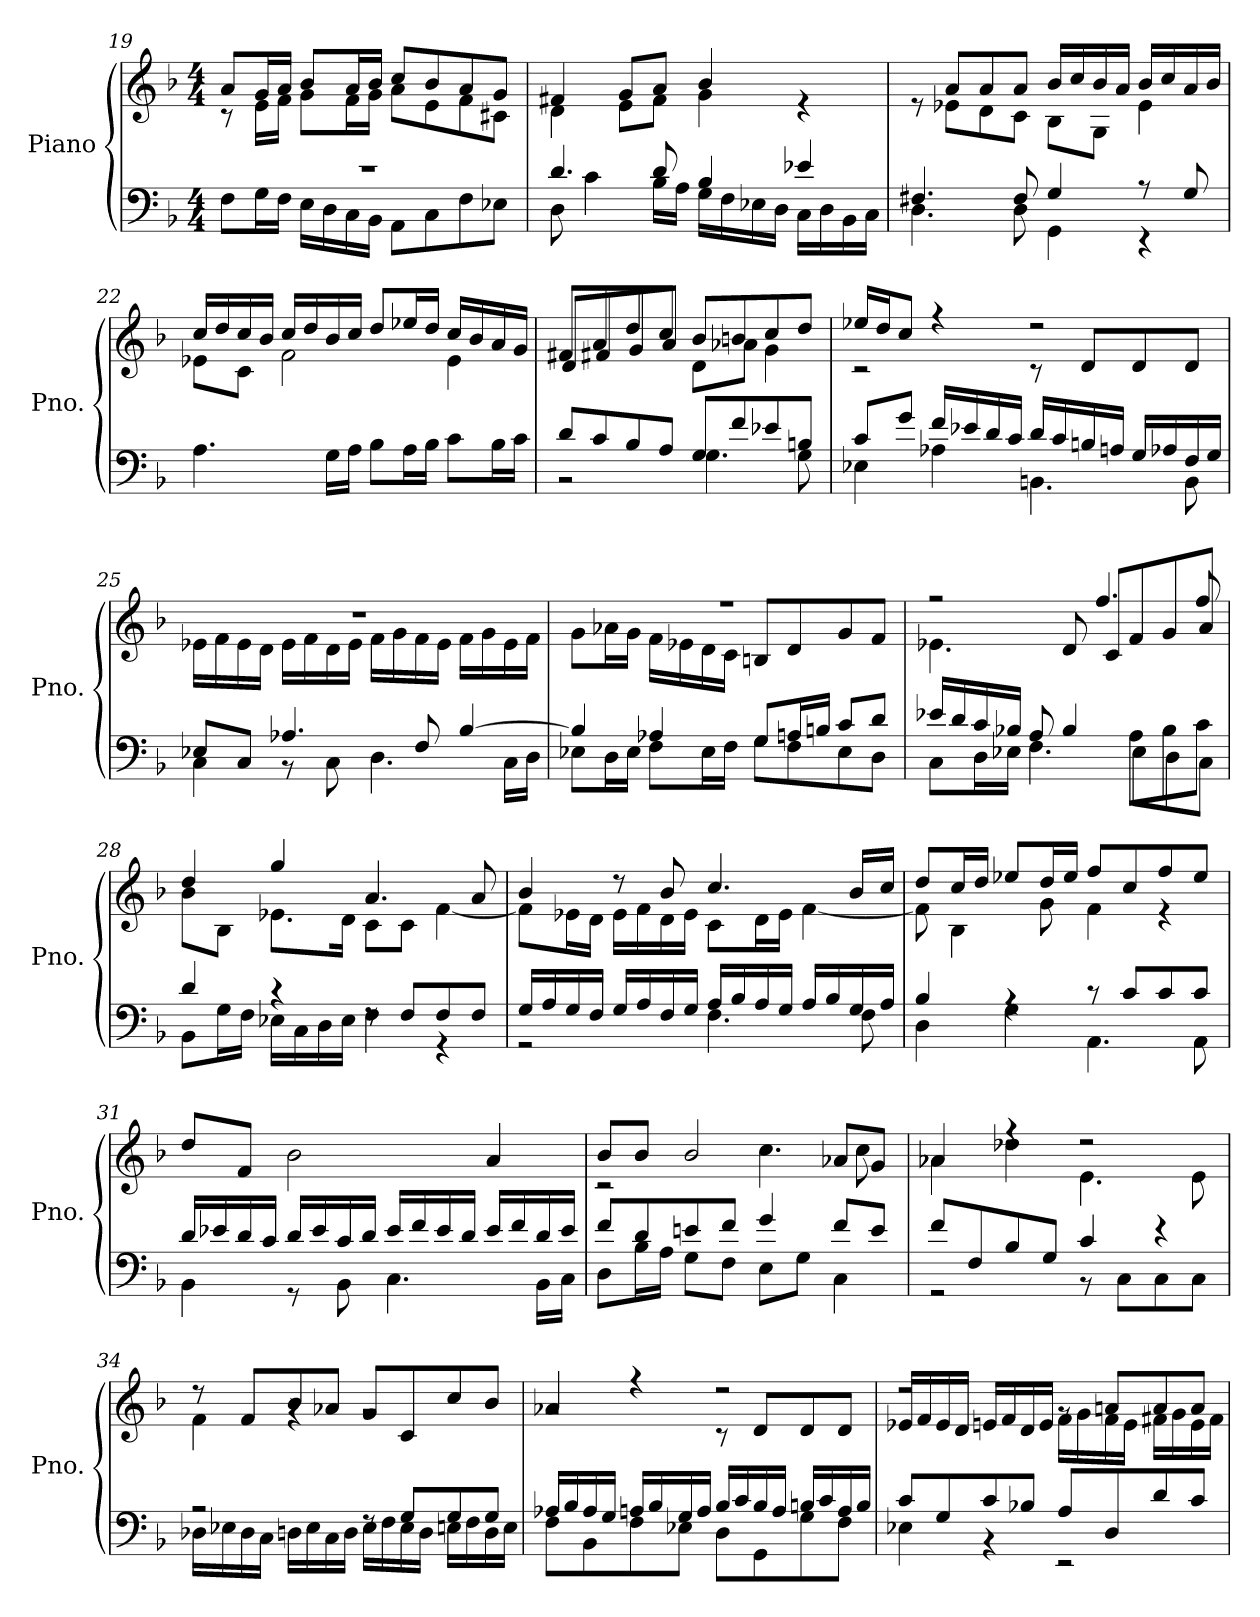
**kern	**kern
*part1	*part1
*staff2	*staff1
*I"Piano	*
*I'Pno.	*
*clefF4	*clefG2
*k[b-]	*k[b-]
*M4/4	*M4/4
=19	=19
*^	*^
1r	8F\L	8a/L	8r
.	16G\L	16g/L	16e\LL
.	16F\JJ	16a/JJ	16f\JJ
.	16E\LL	8b-/L	8g\L
.	16D\	.	.
.	16C\	16a/L	16f\L
.	16BB-\JJ	16b-/JJ	16g\JJ
.	8AA\L	8cc/L	8a\L
.	8C\	8b-/	8e\
.	8F\	8a/	8f\
.	8E-X\J	8g/J	8c#X\J
=20	=20	=20	=20
4.d/	8D\	4f#X/	4d\
.	4c\	.	.
.	.	8g/L	8e\L
8d/	16B-\LL	8a/J	8f#\J
.	16A\JJ	.	.
4B-/	16G\LL	4b-/	4g\
.	16F\	.	.
.	16E-X\	.	.
.	16D\JJ	.	.
4e-X/	16C\LL	4re	4ryy
.	16D\	.	.
.	16BB-\	.	.
.	16C\JJ	.	.
!!LO:LB:g=z	!!
=21	=21	=21	=21
4.F#X/	4.D\	8re	8ryy
.	.	8a/L	8e-X\L
.	.	8a/	8d\
8F#/	8D\	8a/J	8c\J
4G/	4GG\	16b-/LL	8B-\L
.	.	16cc/	.
.	.	16b-/	8G\J
.	.	16a/JJ	.
8r	4r	16b-/LL	4e-\
.	.	16cc/	.
8G/	.	16a/	.
.	.	16b-/JJ	.
*v	*v	*	*
=22	=22	=22
4.A\	16cc/LL	8e-X\L
.	16dd/	.
.	16cc/	8c\J
.	16b-/JJ	.
.	16cc/LL	2f\
.	16dd/	.
16G\LL	16b-/	.
16A\JJ	16cc/JJ	.
8B-\L	8dd/L	.
16A\L	16ee-X/L	.
16B-\JJ	16dd/JJ	.
8c\L	16cc/LL	4e-\
.	16b-/	.
16B-\L	16a/	.
16c\JJ	16g/JJ	.
=23	=23	=23
*^	*	*
8d/L	2r	8f#X/L	8d/L
8c/	.	8a/	8f#X/
8B-/	.	8dd/	8g/
8A/J	.	8cc/J	8a/J
8G/L	4.G\	8b-/L	8d\L
8f/	.	8bn/	8a-X\J
8e-X/	.	8cc/	4g\
8Bn/J	8G\	8dd/J	.
!!LO:LB:g=z	!!
=24	=24	=24	=24
8c/L	4E-X\	16ee-X/LL	2r
.	.	16dd/J	.
8g/J	.	8cc/J	.
16f/LL	4A-X\	4r	.
16e-X/	.	.	.
16d/	.	.	.
16c/JJ	.	.	.
16d/LL	4.BBn\	2r	8r
16c/	.	.	.
16Bn/	.	.	8d/L
16An/JJ	.	.	.
16G/LL	.	.	8d/
16A-X/	.	.	.
16F/	8BB\	.	8d/J
16G/JJ	.	.	.
=25	=25	=25	=25
8E-X/L	4C\	1r	16e-X\LL
.	.	.	16f\
8C/J	.	.	16e-\
.	.	.	16d\JJ
4.A-X/	8r	.	16e-\LL
.	.	.	16f\
.	8C\	.	16d\
.	.	.	16e-\JJ
.	4.D\	.	16f\LL
.	.	.	16g\
8F/	.	.	16f\
.	.	.	16e-\JJ
[4B-/	.	.	16f\LL
.	.	.	16g\
.	16C\LL	.	16e-\
.	16D\JJ	.	16f\JJ
!!LO:LB:g=z	!!
=26	=26	=26	=26
4B-/]	8E-X\L	1r	8g\L
.	16D\L	.	16a-X\L
.	16E-\JJ	.	16g\JJ
4A-X/	8F\L	.	16f\LL
.	.	.	16e-X\
.	16E-\L	.	16d\
.	16F\JJ	.	16c\JJ
8G/L	8G\L	.	8Bn/L
16An/L	8F\	.	8d/
16Bn/JJ	.	.	.
8c/L	8E-\	.	8g/
8d/J	8D\J	.	8f/J
=27	=27	=27	=27
16e-X/LL	8C\L	2r	4.e-X\
16d/	.	.	.
16c/	16D\L	.	.
16B-X/JJ	16E-X\JJ	.	.
8A/	4.F\	.	.
4B-/	.	.	8d/
.	.	4.ff/	8c/L
8A\L	8E-\L	.	8f/
8B-\	8D\	.	8g/
8c\J	8C\J	8ff/	8a/J
=28	=28	=28	=28
4d/	8BB-\L	4dd/	8b-\L
.	16G\L	.	8B-\J
.	16F\JJ	.	.
4r	16E-X\LL	4gg/	8.e-X\L
.	16C\	.	.
.	16D\	.	.
.	16E-\JJ	.	16d\Jk
8rF	4F\	4.a/	8c\L
8F/L	.	.	8c\J
8F/	4r	.	[4f\
8F/J	.	8a/	.
!!LO:PB:g=z	!!
=29	=29	=29	=29
16G/LL	2r	4b-/	8f\L]
16A/	.	.	.
16G/	.	.	16e-X\L
16F/JJ	.	.	16d\JJ
16G/LL	.	8r	16e-\LL
16A/	.	.	16f\
16F/	.	8b-/	16d\
16G/JJ	.	.	16e-\JJ
16A/LL	4.F\	4.cc/	8c\L
16B-/	.	.	.
16A/	.	.	16d\L
16G/JJ	.	.	16e-\JJ
16A/LL	.	.	[4f\
16B-/	.	.	.
16G/	8F\	16b-/LL	.
16A/JJ	.	16cc/JJ	.
=30	=30	=30	=30
4B-/	4D\	8dd/L	8f\]
.	.	16cc/L	4B-\
.	.	16dd/JJ	.
4rA	4G\	8ee-X/L	.
.	.	16dd/L	8g\
.	.	16ee-/JJ	.
8r	4.AA\	8ff/L	4f\
8c/L	.	8cc/	.
8c/	.	8ff/	4r
8c/J	8AA\	8ee-/J	.
*	*	*v	*v
!!LO:LB:g=z
=31	=31	=31
16d/LL	4BB-\	8dd/L
16e-X/	.	.
16d/	.	8f/J
16c/JJ	.	.
16d/LL	8r	2b-\
16e-/	.	.
16c/	8BB-\	.
16d/JJ	.	.
16e-/LL	4.C\	.
16f/	.	.
16e-/	.	.
16d/JJ	.	.
16e-/LL	.	4a/
16f/	.	.
16d/	16BB-\LL	.
16e-/JJ	16C\JJ	.
=32	=32	=32
*	*	*^
8f/L	8D\L	8b-/L	2r
8d/	16B-\L	8b-/J	.
.	16A\JJ	.	.
8en/	8G\L	2b-/	.
8f/J	8F\J	.	.
4g/	8E\L	.	4.cc\
.	8G\J	.	.
8f/L	4C\	8a-X/L	.
8e/J	.	8g/J	8cc\
=33	=33	=33	=33
8f/L	2r	4a-X/	4a-\
8F/	.	.	.
8B-/	.	4rff	4dd-X\
8G/J	.	.	.
4c/	8r	2r	4.e\
.	8C\L	.	.
4r	8C\	.	.
.	8C\J	.	8e\
!!LO:LB:g=z	!!
=34	=34	=34	=34
2r	16D-X\LL	8r	4f\
.	16E-X\	.	.
.	16D-\	8f/L	.
.	16C\JJ	.	.
.	16Dn\LL	8b-/	4rg
.	16E-\	.	.
.	16C\	8a-X/J	.
.	16D\JJ	.	.
8rF	16E-\LL	8g/L	2rg
.	16F\	.	.
8G/L	16E-\	8c/	.
.	16D\JJ	.	.
8G/	16En\LL	8cc/	.
.	16F\	.	.
8G/J	16D\	8b-/J	.
.	16E\JJ	.	.
=35	=35	=35	=35
16A-X/LL	8F\L	4a-X/	2rg
16B-/	.	.	.
16A-/	8BB-\	.	.
16G/JJ	.	.	.
16An/LL	8F\	4r	.
16B-/	.	.	.
16G/	8E-X\J	.	.
16A/JJ	.	.	.
16B-/LL	8D\L	2r	8r
16c/	.	.	.
16B-/	8GG\	.	8d/L
16A/JJ	.	.	.
16Bn/LL	8G\	.	8d/
16c/	.	.	.
16A/	8F\J	.	8d/J
16B/JJ	.	.	.
!!LO:LB:g=z	!!
=36	=36	=36	=36
8c/L	4E-X\	2rdd	16e-X/LL
.	.	.	16f/
8G/	.	.	16e-/
.	.	.	16d/JJ
8c/	4r	.	16en/LL
.	.	.	16f/
8B-X/J	.	.	16d/
.	.	.	16e/JJ
8A/L	2r	8rg	16f\LL
.	.	.	16g\
8D/	.	8an/L	16f\
.	.	.	16e\JJ
8d/	.	8a/	16f#X\LL
.	.	.	16g\
8c/J	.	8a/J	16e\
.	.	.	16f#\JJ
*v	*v	*	*
*	*v	*v
=	=
*-	*-
